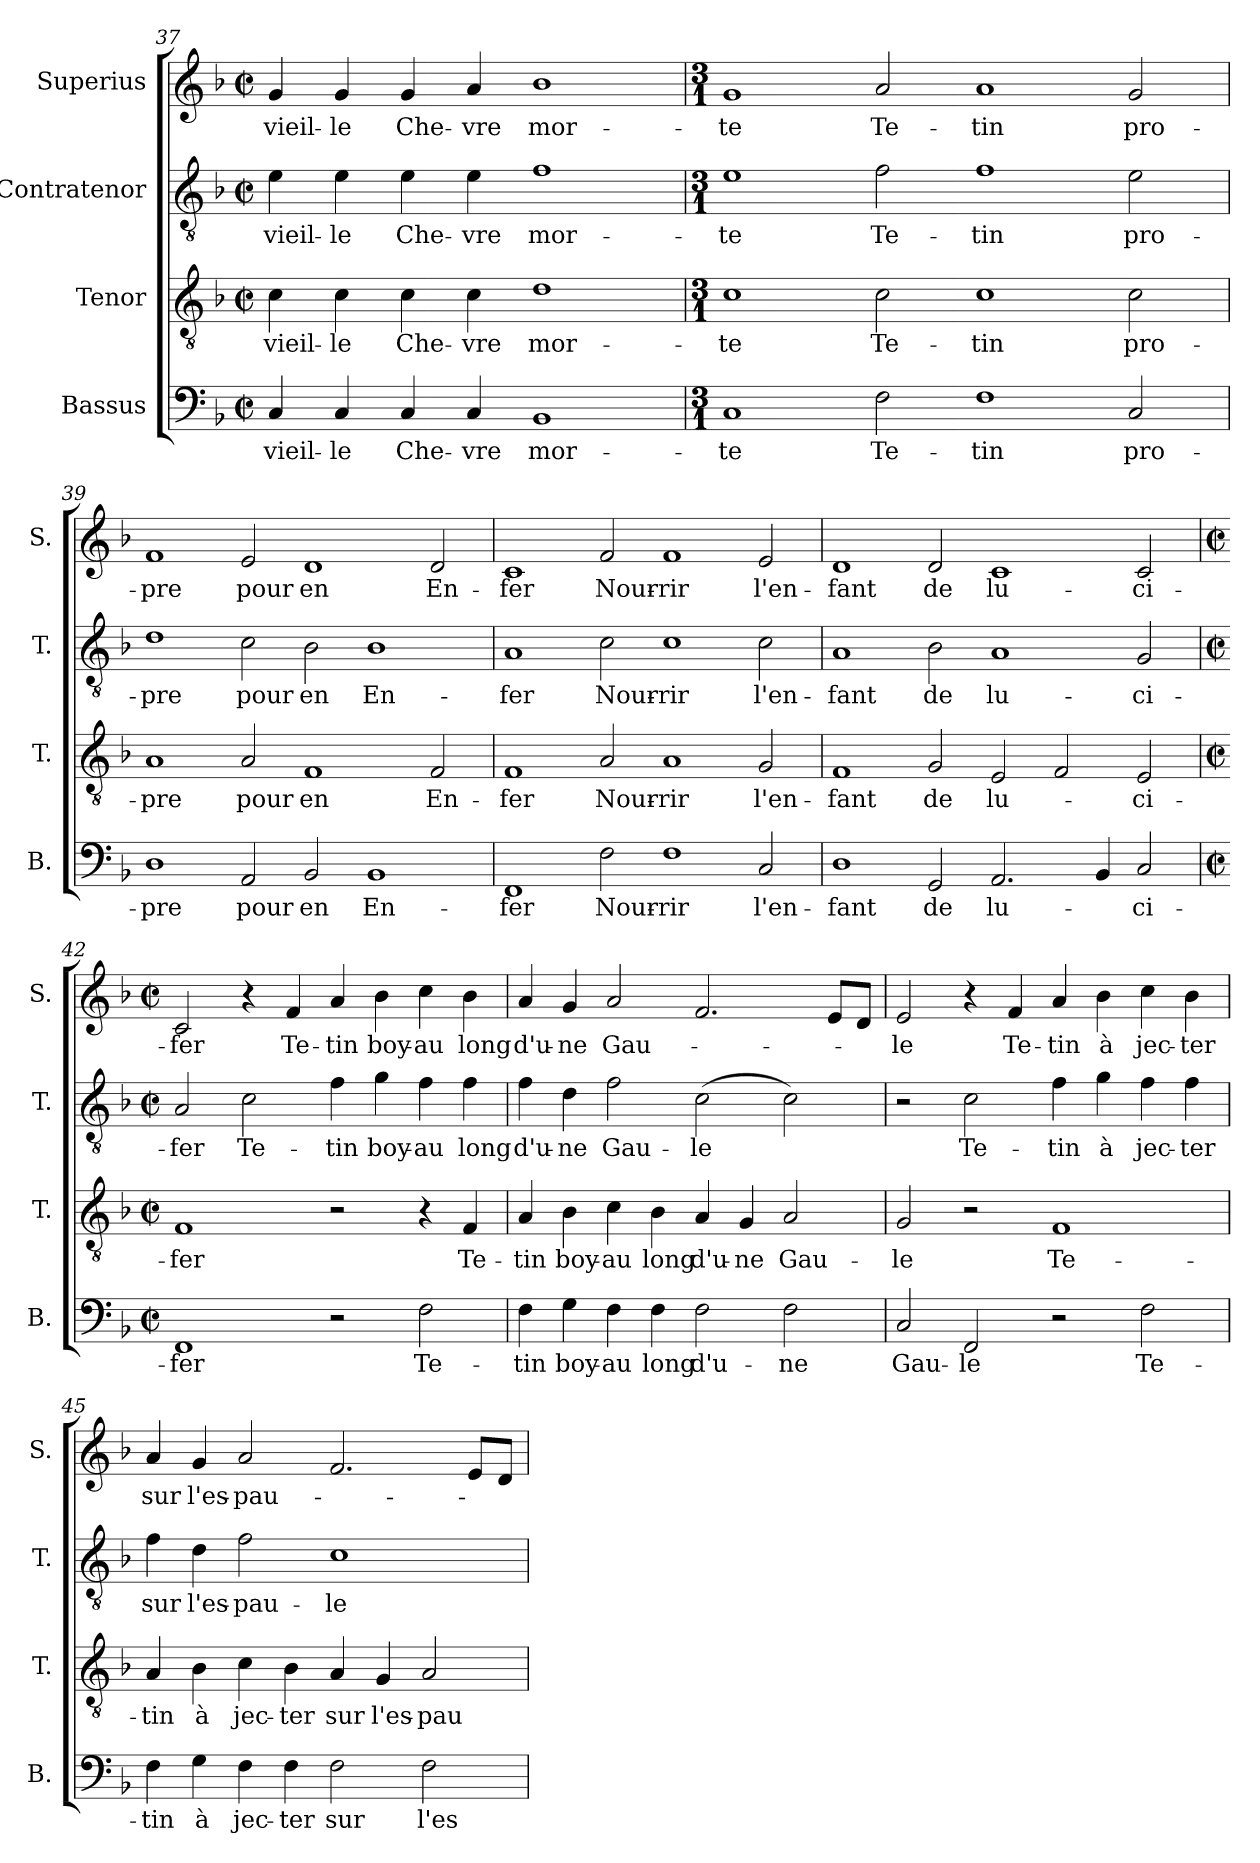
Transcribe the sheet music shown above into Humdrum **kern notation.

**kern	**text	**kern	**text	**kern	**text	**kern	**text
*part4	*part4	*part3	*part3	*part2	*part2	*part1	*part1
*staff4	*staff4	*staff3	*staff3	*staff2	*staff2	*staff1	*staff1
*I"Bassus	*	*I"Tenor	*	*I"Contratenor	*	*I"Superius	*
*I'B.	*	*I'T.	*	*I'T.	*	*I'S.	*
!!LO:LB:g=z
*clefF4	*	*clefGv2	*	*clefGv2	*	*clefG2	*
*k[b-]	*	*k[b-]	*	*k[b-]	*	*k[b-]	*
*F:	*	*F:	*	*F:	*	*F:	*
*M2/2	*	*M2/2	*	*M2/2	*	*M2/2	*
*met(c|)	*	*met(c|)	*	*met(c|)	*	*met(c|)	*
=37	=37	=37	=37	=37	=37	=37	=37
4C/	vieil-	4c\	vieil-	4e\	vieil-	4g/	vieil-
4C/	-le	4c\	-le	4e\	-le	4g/	-le
4C/	Che-	4c\	Che-	4e\	Che-	4g/	Che-
4C/	-vre	4c\	-vre	4e\	-vre	4a/	-vre
1BB-/	mor-	1d\	mor-	1f\	mor-	1b-\	mor-
=38	=38	=38	=38	=38	=38	=38	=38
*M3/1	*	*M3/1	*	*M3/1	*	*M3/1	*
1C/	-te	1c\	-te	1e\	-te	1g/	-te
2F\	Te-	2c\	Te-	2f\	Te-	2a/	Te-
1F\	-tin	1c\	-tin	1f\	-tin	1a/	-tin
2C/	pro-	2c\	pro-	2e\	pro-	2g/	pro-
=39	=39	=39	=39	=39	=39	=39	=39
1D\	-pre	1A/	-pre	1d\	-pre	1f/	-pre
2AA/	pour	2A/	pour	2c\	pour	2e/	pour
2BB-/	en	1F/	en	2B-\	en	1d/	en
1BB-/	En-	.	.	1B-\	En-	.	.
.	.	2F/	En-	.	.	2d/	En-
=40	=40	=40	=40	=40	=40	=40	=40
1FF/	-fer	1F/	-fer	1A/	-fer	1c/	-fer
2F\	Nour-	2A/	Nour-	2c\	Nour-	2f/	Nour-
1F\	-rir	1A/	-rir	1c\	-rir	1f/	-rir
2C/	l'en-	2G/	l'en-	2c\	l'en-	2e/	l'en-
=41	=41	=41	=41	=41	=41	=41	=41
1D\	-fant	1F/	-fant	1A/	-fant	1d/	-fant
2GG/	de	2G/	de	2B-\	de	2d/	de
2.AA/	lu-	2E/	lu-	1A/	lu-	1c/	lu-
.	.	2F/	.	.	.	.	.
4BB-/	.	.	.	.	.	.	.
2C/	-ci-	2E/	-ci-	2G/	-ci-	2c/	-ci-
!!LO:PB:g=z
=42	=42	=42	=42	=42	=42	=42	=42
*M2/2	*	*M2/2	*	*M2/2	*	*M2/2	*
*met(c|)	*	*met(c|)	*	*met(c|)	*	*met(c|)	*
1FF/	-fer	1F/	-fer	2A/	-fer	2c/	-fer
.	.	.	.	2c\	Te-	4r	.
.	.	.	.	.	.	4f/	Te-
2r	.	2r	.	4f\	-tin	4a/	-tin
.	.	.	.	4g\	boy-	4b-\	boy-
2F\	Te-	4r	.	4f\	-au	4cc\	-au
.	.	4F/	Te-	4f\	long	4b-\	long
=43	=43	=43	=43	=43	=43	=43	=43
4F\	-tin	4A/	-tin	4f\	d'u-	4a/	d'u-
4G\	boy-	4B-\	boy-	4d\	-ne	4g/	-ne
4F\	-au	4c\	-au	2f\	Gau-	2a/	Gau-
4F\	long	4B-\	long	.	.	.	.
2F\	d'u-	4A/	d'u-	(2c\	-le	2.f/	.
.	.	4G/	-ne	.	.	.	.
2F\	-ne	2A/	Gau-	2c\)	.	.	.
.	.	.	.	.	.	8e/L	.
.	.	.	.	.	.	8d/J	.
=44	=44	=44	=44	=44	=44	=44	=44
2C/	Gau-	2G/	-le	2r	.	2e/	-le
2FF/	-le	2r	.	2c\	Te-	4r	.
.	.	.	.	.	.	4f/	Te-
2r	.	1F/	Te-	4f\	-tin	4a/	-tin
.	.	.	.	4g\	à	4b-\	à
2F\	Te-	.	.	4f\	jec-	4cc\	jec-
.	.	.	.	4f\	-ter	4b-\	-ter
=45	=45	=45	=45	=45	=45	=45	=45
4F\	-tin	4A/	-tin	4f\	sur	4a/	sur
4G\	à	4B-\	à	4d\	l'es-	4g/	l'es-
4F\	jec-	4c\	jec-	2f\	-pau-	2a/	-pau-
4F\	-ter	4B-\	-ter	.	.	.	.
2F\	sur	4A/	sur	1c\	-le	2.f/	.
.	.	4G/	l'es-	.	.	.	.
2F\	l'es-	2A/	-pau-	.	.	.	.
.	.	.	.	.	.	8e/L	.
.	.	.	.	.	.	8d/J	.
=	=	=	=	=	=	=	=
*-	*-	*-	*-	*-	*-	*-	*-
